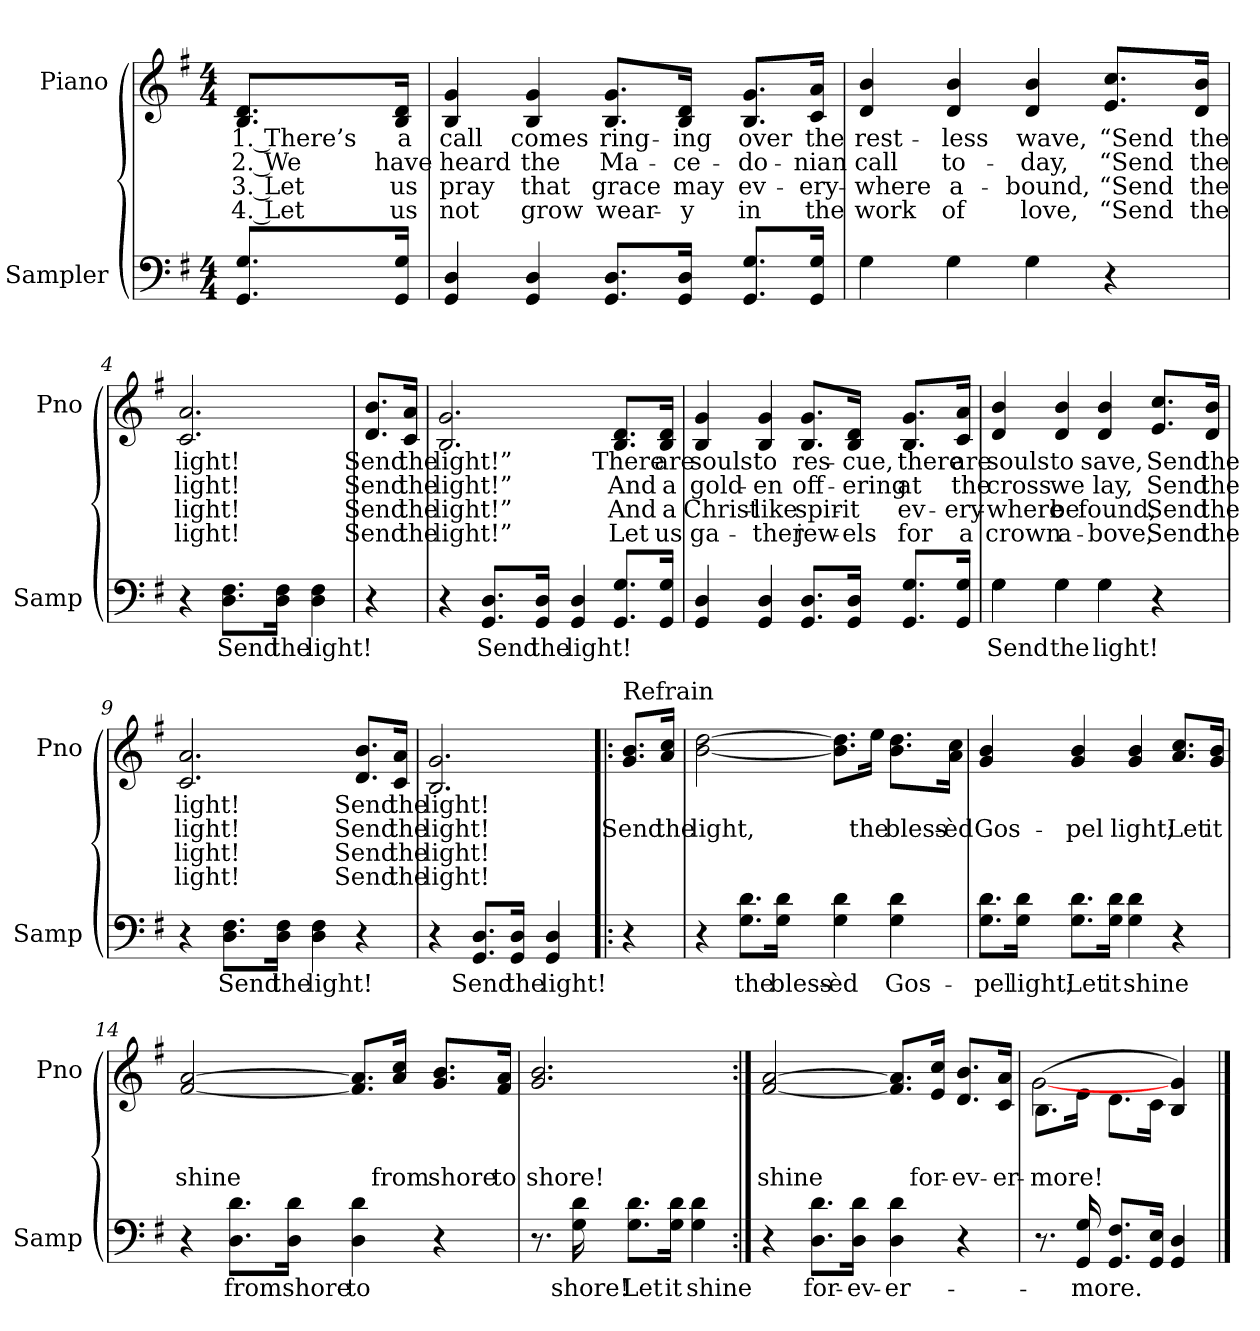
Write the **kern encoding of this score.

**kern	**text	**kern	**text	**text	**text	**text
*part2	*part2	*part1	*part1	*part1	*part1	*part1
*staff2	*staff2	*staff1	*staff1	*staff1	*staff1	*staff1
*I"Sampler	*	*I"Piano	*	*	*	*
*I'Samp	*	*I'Pno	*	*	*	*
*clefF4	*	*clefG2	*	*	*	*
*k[f#]	*	*k[f#]	*	*	*	*
*G:	*	*G:	*	*	*	*
*M4/4	*	*M4/4	*	*	*	*
=1	=1	=1	=1	=1	=1	=1
8.GG/ 8.G/L	.	8.B/ 8.d/L	1. There’s	2. We	3. Let	4. Let
16GG/ 16G/Jk	.	16B/ 16d/Jk	a	have	us	us
=2	=2	=2	=2	=2	=2	=2
4GG/ 4D/	.	4B/ 4g/	call	heard	pray	not
4GG/ 4D/	.	4B/ 4g/	comes	the	that	grow
8.GG/ 8.D/L	.	8.B/ 8.g/L	ring-	Ma-	grace	wear-
16GG/ 16D/Jk	.	16B/ 16d/Jk	-ing	-ce-	may	-y
8.GG/ 8.G/L	.	8.B/ 8.g/L	over	-do-	ev-	in
16GG/ 16G/Jk	.	16c/ 16a/Jk	the	-nian	-ery-	the
=3	=3	=3	=3	=3	=3	=3
4G\	.	4d/ 4b/	rest-	call	-where	work
4G\	.	4d/ 4b/	-less	to-	a-	of
4G\	.	4d/ 4b/	wave,	-day,	-bound,	love,
4r	.	8.e/ 8.cc/L	“Send	“Send	“Send	“Send
.	.	16d/ 16b/Jk	the	the	the	the
=4	=4	=4	=4	=4	=4	=4
4r	.	2.c/ 2.a/	light!	light!	light!	light!
8.D\ 8.F#\L	Send	.	.	.	.	.
16D\ 16F#\Jk	the	.	.	.	.	.
4D 4F#	light!	.	.	.	.	.
=5	=5	=5	=5	=5	=5	=5
4r	.	8.d/ 8.b/L	Send	Send	Send	Send
.	.	16c/ 16a/Jk	the	the	the	the
=6	=6	=6	=6	=6	=6	=6
4r	.	2.B/ 2.g/	light!”	light!”	light!”	light!”
8.GG/ 8.D/L	Send	.	.	.	.	.
16GG/ 16D/Jk	the	.	.	.	.	.
4GG/ 4D/	light!	.	.	.	.	.
8.GG/ 8.G/L	.	8.B/ 8.d/L	There	And	And	Let
16GG/ 16G/Jk	.	16B/ 16d/Jk	are	a	a	us
=7	=7	=7	=7	=7	=7	=7
4GG/ 4D/	.	4B/ 4g/	souls	gold-	Christ-	ga-
4GG/ 4D/	.	4B/ 4g/	to	-en	-like	-ther
8.GG/ 8.D/L	.	8.B/ 8.g/L	res-	off-	spir-	jew-
16GG/ 16D/Jk	.	16B/ 16d/Jk	-cue,	-ering	-it	-els
8.GG/ 8.G/L	.	8.B/ 8.g/L	there	at	ev-	for
16GG/ 16G/Jk	.	16c/ 16a/Jk	are	the	-ery-	a
=8	=8	=8	=8	=8	=8	=8
*^	*	*	*	*	*	*
4G\	4G	Send	4d/ 4b/	souls	cross	-where	crown
4G\	4G	the	4d/ 4b/	to	we	be	a-
4G\	4G	light!	4d/ 4b/	save,	lay,	found,	-bove,
4r	4ryy	.	8.e/ 8.cc/L	Send	Send	Send	Send
.	.	.	16d/ 16b/Jk	the	the	the	the
*v	*v	*	*	*	*	*	*
=9	=9	=9	=9	=9	=9	=9
4r	.	2.c/ 2.a/	light!	light!	light!	light!
8.D\ 8.F#\L	Send	.	.	.	.	.
16D\ 16F#\Jk	the	.	.	.	.	.
4D\ 4F#\	light!	.	.	.	.	.
4r	.	8.d/ 8.b/L	Send	Send	Send	Send
.	.	16c/ 16a/Jk	the	the	the	the
=10	=10	=10	=10	=10	=10	=10
4r	.	2.B/ 2.g/	light!	light!	light!	light!
8.GG/ 8.D/L	Send	.	.	.	.	.
16GG/ 16D/Jk	the	.	.	.	.	.
4GG/ 4D/	light!	.	.	.	.	.
=11!|:	=11!|:	=11!|:	=11!|:	=11!|:	=11!|:	=11!|:
!	!	!LO:TX:t=Refrain	!	!	!	!
4r	.	8.g/ 8.b/L	.	Send	.	.
.	.	16a/ 16cc/Jk	.	the	.	.
=12	=12	=12	=12	=12	=12	=12
4r	.	[2b\ [2dd\	.	light,	.	.
8.G\ 8.d\L	the	.	.	.	.	.
16G\ 16d\Jk	bless-	.	.	.	.	.
4G\ 4d\	-èd	8.b]\ 8.dd]\L	.	.	.	.
.	.	16ee\Jk	.	the	.	.
4G\ 4d\	Gos-	8.b\ 8.dd\L	.	bless-	.	.
.	.	16a\ 16cc\Jk	.	-èd	.	.
=13	=13	=13	=13	=13	=13	=13
8.G\ 8.d\L	-pel	4g/ 4b/	.	Gos-	.	.
16G\ 16d\Jk	light;	.	.	.	.	.
8.G\ 8.d\L	Let	4g/ 4b/	.	-pel	.	.
16G\ 16d\Jk	it	.	.	.	.	.
4G\ 4d\	shine	4g/ 4b/	.	light;	.	.
4r	.	8.a/ 8.cc/L	.	Let	.	.
.	.	16g/ 16b/Jk	.	it	.	.
=14	=14	=14	=14	=14	=14	=14
4r	.	[2f# [2a	.	shine	.	.
8.D\ 8.d\L	from	.	.	.	.	.
16D\ 16d\Jk	shore	.	.	.	.	.
4D\ 4d\	to	8.f#]/ 8.a]/L	.	.	.	.
.	.	16a/ 16cc/Jk	.	from	.	.
4r	.	8.g/ 8.b/L	.	shore	.	.
.	.	16f#/ 16a/Jk	.	to	.	.
=15	=15	=15	=15	=15	=15	=15
8.r	.	2.g/ 2.b/	.	shore!	.	.
16G\ 16d\	shore!	.	.	.	.	.
8.G\ 8.d\L	Let	.	.	.	.	.
16G\ 16d\Jk	it	.	.	.	.	.
4G\ 4d\	shine	.	.	.	.	.
=16:|!	=16:|!	=16:|!	=16:|!	=16:|!	=16:|!	=16:|!
4r	.	[2f#/ [2a/	.	shine	.	.
8.D\ 8.d\L	for-	.	.	.	.	.
16D\ 16d\Jk	-ev-	.	.	.	.	.
4D\ 4d\	-er-	8.f#]/ 8.a]/L	.	.	.	.
.	.	16e/ 16cc/Jk	.	for-	.	.
4r	.	8.d/ 8.b/L	.	-ev-	.	.
.	.	16c/ 16a/Jk	.	-er-	.	.
=17	=17	=17	=17	=17	=17	=17
*	*	*^	*	*	*	*
8.r	.	(8.B\L	[2g	.	-more!	.	.
16GG/ 16G/	-more.	16e\Jk	.	.	.	.	.
8.GG/ 8.F#/L	.	8.d\L	.	.	.	.	.
16GG/ 16E/Jk	.	16c\Jk	.	.	.	.	.
4GG/ 4D/	.	4B/ 4g/)	4ryy	.	.	.	.
*	*	*v	*v	*	*	*	*
==	==	==	==	==	==	==
*-	*-	*-	*-	*-	*-	*-
